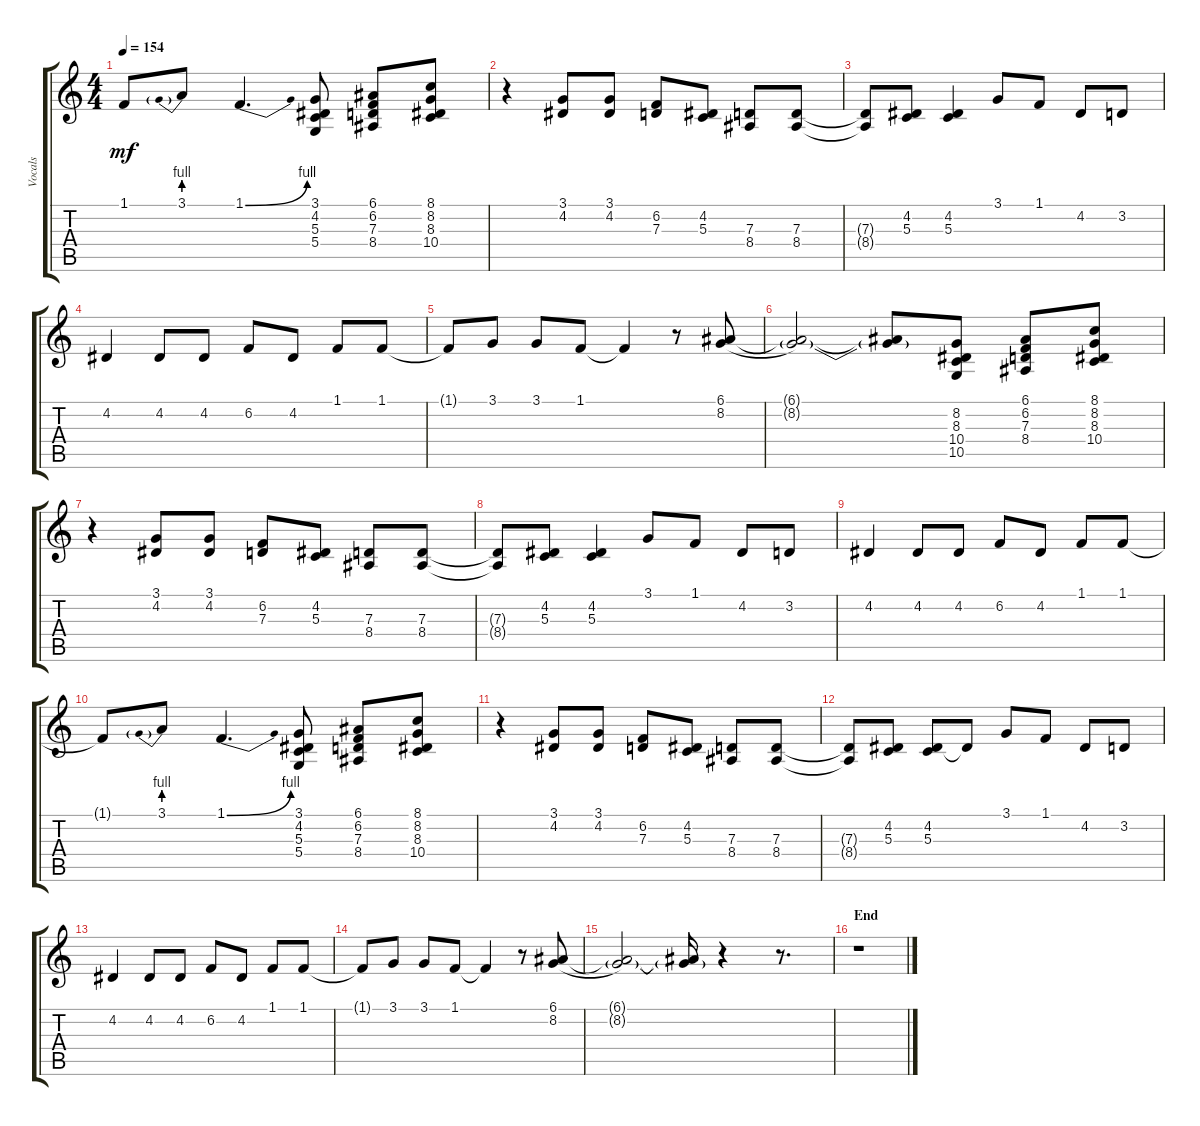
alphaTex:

\track ("Vocals" "Vocals") {instrument lead8bassandlead}
\staff {score tabs}
\tuning (E4 B3 G3 D3 A2 E2) {hide}
\ts (4 4)
\tempo 154
\clef g2
\ks c
1.1{t}.8{dy mf} 3.1{be (prebend 0 4 60 4)}.8 1.1{be (bend 0 0 60 4)}.4{d} (3.1 4.2 5.3 5.4).8 (6.1 6.2 7.3 8.4).8 (8.1 8.2 8.3 10.4).8 |
r.4 (3.1 4.2).8 (3.1 4.2).8 (6.2 7.3).8 (4.2 5.3).8 (7.3 8.4).8 (7.3 8.4).8 |
(7.3{t} 8.4{t}).8 (4.2 5.3).8 (4.2 5.3).4 3.1.8 1.1.8 4.2.8 3.2.8 |
4.2.4 4.2.8 4.2.8 6.2.8 4.2.8 1.1.8 1.1.8 |
1.1{t}.8 3.1.8 3.1.8 1.1.8 1.1{t}.4 r.8 (6.1 8.2{be (hold 0 0 60 0)}).8 |
(6.1{t} 8.2{t}).2 (6.1{t} 8.2{t}).8 (8.2 8.3 10.4 10.5).8 (6.1 6.2 7.3 8.4).8 (8.1 8.2 8.3 10.4).8 |
r.4 (3.1 4.2).8 (3.1 4.2).8 (6.2 7.3).8 (4.2 5.3).8 (7.3 8.4).8 (7.3 8.4).8 |
(7.3{t} 8.4{t}).8 (4.2 5.3).8 (4.2 5.3).4 3.1.8 1.1.8 4.2.8 3.2.8 |
4.2.4 4.2.8 4.2.8 6.2.8 4.2.8 1.1.8 1.1.8 |
1.1{t}.8 3.1{be (prebend 0 4 60 4)}.8 1.1{be (bend 0 0 60 4)}.4{d} (3.1 4.2 5.3 5.4).8 (6.1 6.2 7.3 8.4).8 (8.1 8.2 8.3 10.4).8 |
r.4 (3.1 4.2).8 (3.1 4.2).8 (6.2 7.3).8 (4.2 5.3).8 (7.3 8.4).8 (7.3 8.4).8 |
(7.3{t} 8.4{t}).8 (4.2 5.3).8 (4.2 5.3).8 4.2{t}.8 3.1.8 1.1.8 4.2.8 3.2.8 |
4.2.4 4.2.8 4.2.8 6.2.8 4.2.8 1.1.8 1.1.8 |
1.1{t}.8 3.1.8 3.1.8 1.1.8 1.1{t}.4 r.8 (6.1 8.2{be (hold 0 0 60 0)}).8 |
(6.1{t} 8.2{t}).2 (6.1{t} 8.2{t}).16 r.4 r.8{d} |
\section ("" "End")
r.1
